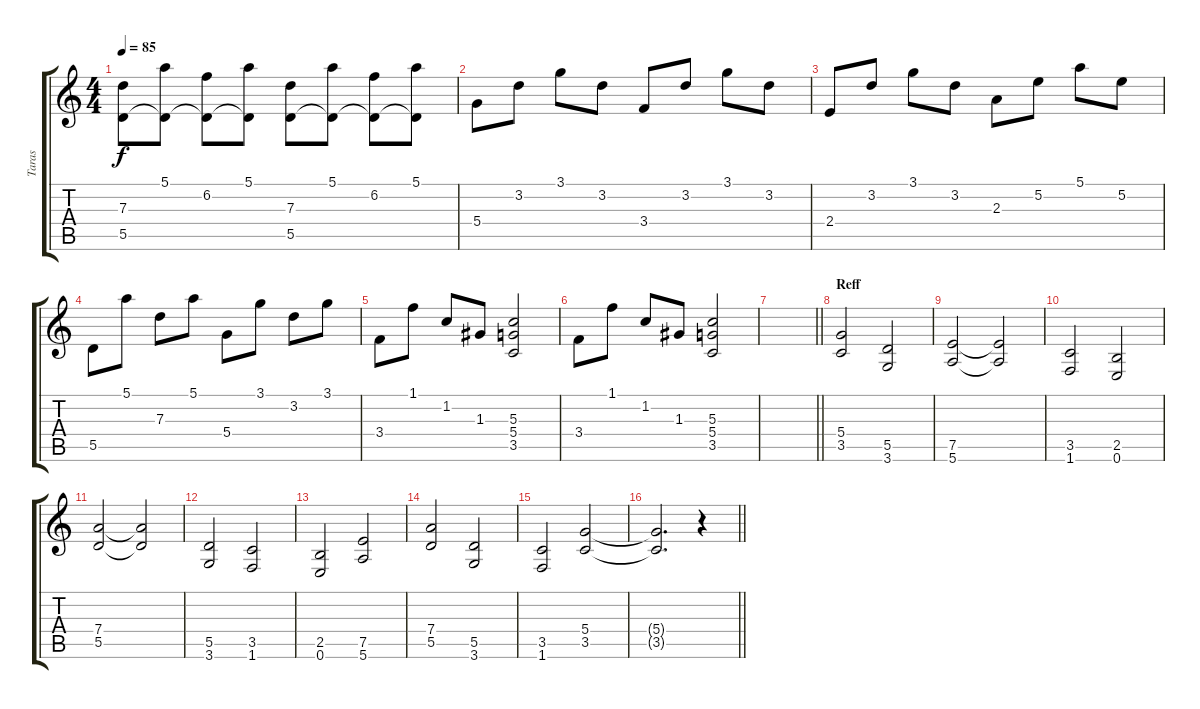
\track ("Taras" "Taras") {instrument acousticguitarsteel}
\staff {score tabs}
\tuning (E4 B3 G3 D3 A2 E2) {hide}
\ts (4 4)
\tempo 85
\clef g2
\ks c
(7.3 5.5).8{dy f} (5.1 5.5{t}).8 (6.2 5.5{t}).8 (5.1 5.5{t}).8 (7.3 5.5).8 (5.1 5.5{t}).8 (6.2 5.5{t}).8 (5.1 5.5{t}).8 |
5.4.8 3.2.8 3.1.8 3.2.8 3.4.8 3.2.8 3.1.8 3.2.8 |
2.4.8 3.2.8 3.1.8 3.2.8 2.3.8 5.2.8 5.1.8 5.2.8 |
5.5.8 5.1.8 7.3.8 5.1.8 5.4.8 3.1.8 3.2.8 3.1.8 |
3.4.8{txt ""} 1.1.8 1.2.8 1.3.8 (5.3 5.4 3.5).2 |
3.4.8 1.1.8 1.2.8 1.3.8 (5.3 5.4 3.5).2 |
\barLineRight lightlight
|
\section ("" "Reff")
(5.4 3.5).2{instrument distortionguitar} (5.5 3.6).2 |
(7.5 5.6).2 (7.5{t} 5.6{t}).2 |
(3.5 1.6).2 (2.5 0.6).2 |
(7.4 5.5).2 (7.4{t} 5.5{t}).2 |
(5.5 3.6).2 (3.5 1.6).2 |
(2.5 0.6).2 (7.5 5.6).2 |
(7.4 5.5).2 (5.5 3.6).2 |
(3.5 1.6).2 (5.4 3.5).2 |
\barLineRight lightlight
(5.4{t} 3.5{t}).2{d} r.4
